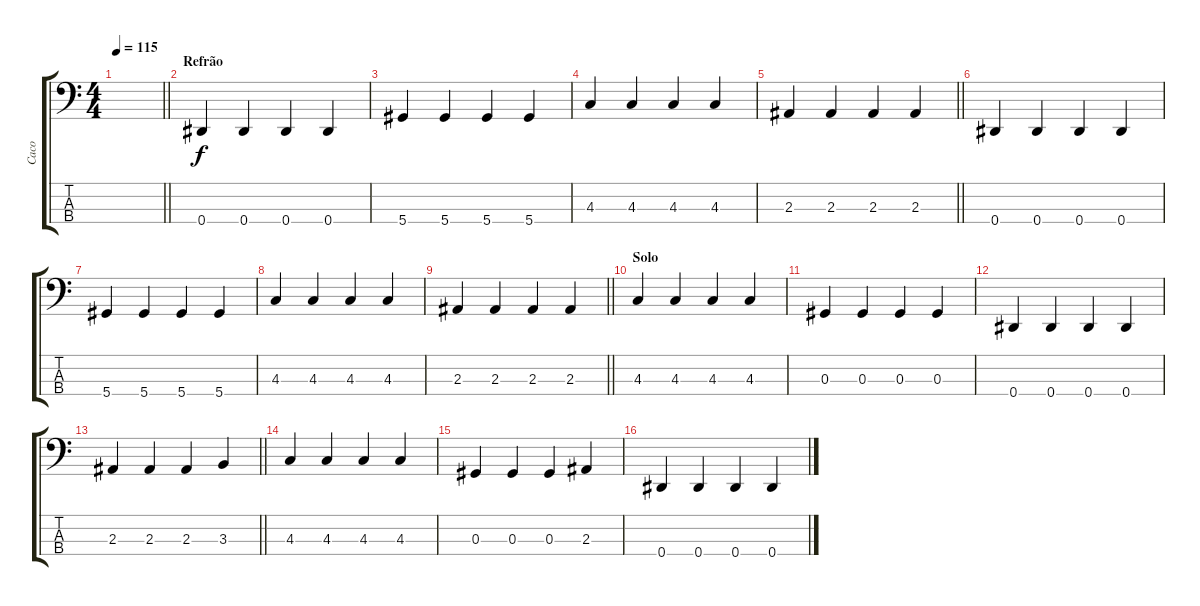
\track ("Caco" "Caco") {instrument electricbassfinger}
\staff {score tabs}
\tuning (Gb2 Db2 Ab1 Eb1) {hide}
\ts (4 4)
\tempo 115
\clef f4
\barLineRight lightlight
\ks c
|
\section ("" "Refrão")
0.4.4 0.4.4 0.4.4 0.4.4 |
5.4.4 5.4.4 5.4.4 5.4.4 |
4.3.4 4.3.4 4.3.4 4.3.4 |
\barLineRight lightlight
2.3.4 2.3.4 2.3.4 2.3.4 |
0.4.4 0.4.4 0.4.4 0.4.4 |
5.4.4 5.4.4 5.4.4 5.4.4 |
4.3.4 4.3.4 4.3.4 4.3.4 |
\barLineRight lightlight
2.3.4 2.3.4 2.3.4 2.3.4 |
\section ("" "Solo")
4.3.4 4.3.4 4.3.4 4.3.4 |
0.3.4 0.3.4 0.3.4 0.3.4 |
0.4.4 0.4.4 0.4.4 0.4.4 |
\barLineRight lightlight
2.3.4 2.3.4 2.3.4 3.3.4 |
4.3.4 4.3.4 4.3.4 4.3.4 |
0.3.4 0.3.4 0.3.4 2.3.4 |
0.4.4 0.4.4 0.4.4 0.4{sl}.4
